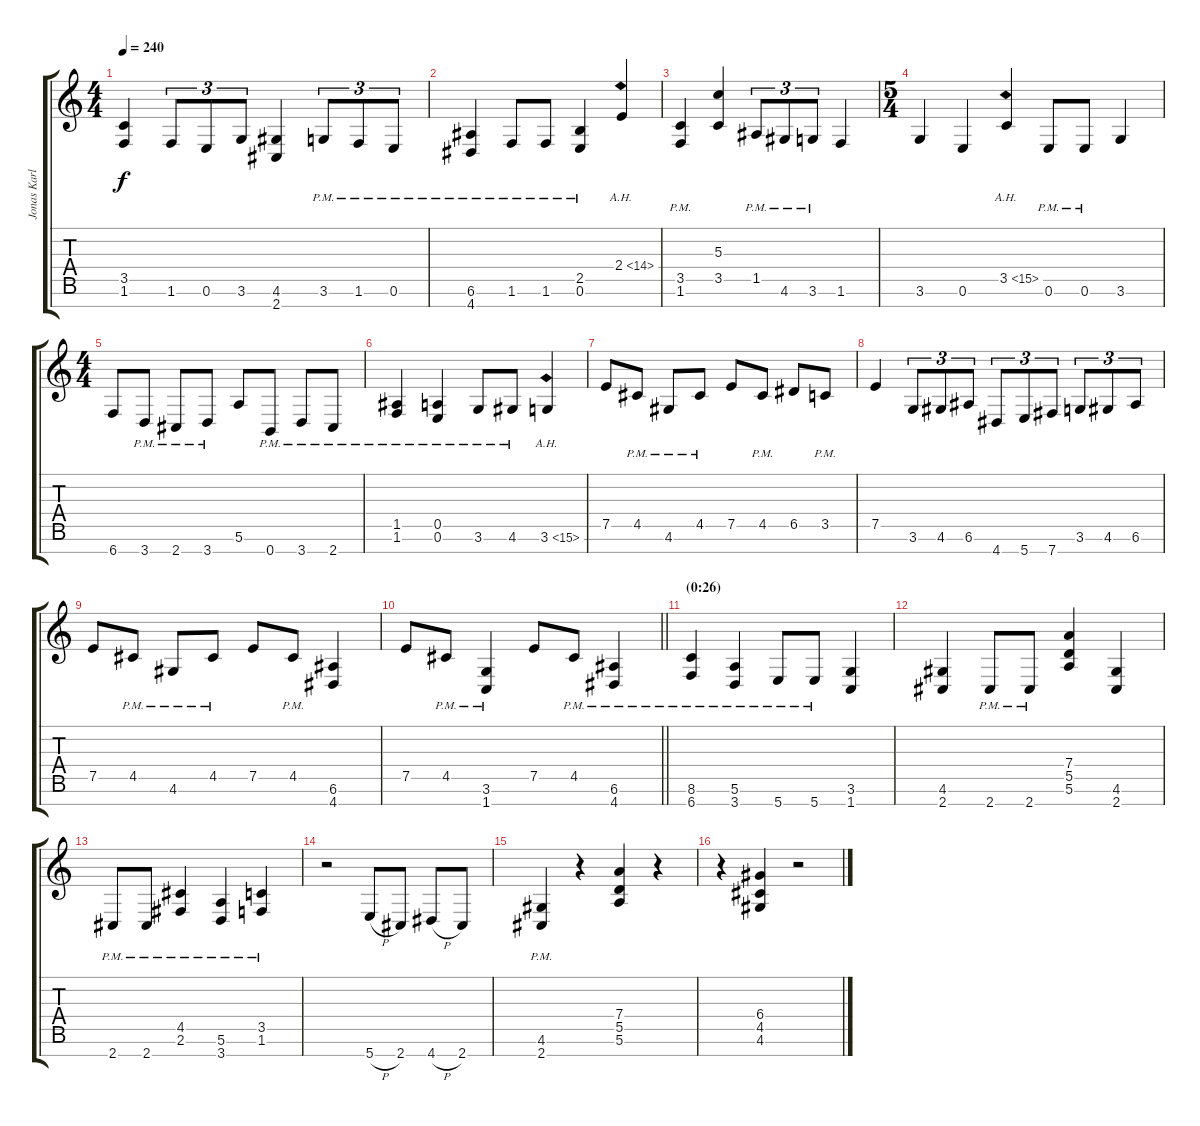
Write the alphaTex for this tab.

\track ("Jonas Karlsson" "Jonas Karl") {instrument distortionguitar}
\staff {score tabs}
\tuning (E4 B3 G3 D3 A2 E2 B1) {hide}
\ts (4 4)
\tempo 240
\clef g2
\ks c
(3.5 1.6).4{dy f} 1.6.8{tu (3 2)} 0.6.8{tu (3 2)} 3.6.8{tu (3 2)} (4.6 2.7).4 3.6{pm}.8{tu (3 2)} 1.6{pm}.8{tu (3 2)} 0.6{pm}.8{tu (3 2)} |
(6.6{pm} 4.7{pm}).4 1.6{pm}.8 1.6{pm}.8 (2.5{pm} 0.6{pm}).4 2.4{ah 12}.4 |
(3.5{pm} 1.6{pm}).4 (5.3 3.5).4 1.5{pm}.8{tu (3 2)} 4.6{pm}.8{tu (3 2)} 3.6{pm}.8{tu (3 2)} 1.6.4 |
\ts (5 4)
3.6.4 0.6.4 3.5{ah 12}.4 0.6{pm}.8 0.6{pm}.8 3.6.4 |
\ts (4 4)
6.7.8 3.7{pm}.8 2.7{pm}.8 3.7{pm}.8 5.6.8 0.7{pm}.8 3.7{pm}.8 2.7{pm}.8 |
(1.5{pm} 1.6{pm}).4 (0.5{pm} 0.6{pm}).4 3.6{pm}.8 4.6{pm}.8 3.6{ah 12}.4 |
7.5.8 4.5{pm}.8 4.6{pm}.8 4.5{pm}.8 7.5.8 4.5{pm}.8 6.5.8 3.5{pm}.8 |
7.5.4 3.6.8{tu (3 2)} 4.6.8{tu (3 2)} 6.6.8{tu (3 2)} 4.7.8{tu (3 2)} 5.7.8{tu (3 2)} 7.7.8{tu (3 2)} 3.6.8{tu (3 2)} 4.6.8{tu (3 2)} 6.6.8{tu (3 2)} |
7.5.8 4.5{pm}.8 4.6{pm}.8 4.5{pm}.8 7.5.8 4.5{pm}.8 (6.6 4.7).4 |
\barLineRight lightlight
7.5.8 4.5{pm}.8 (3.6{pm} 1.7{pm}).4 7.5.8 4.5{pm}.8 (6.6{pm} 4.7{pm}).4 |
\section ("" "(0:26)")
(8.6{pm} 6.7{pm}).4 (5.6{pm} 3.7{pm}).4 5.7{pm}.8 5.7{pm}.8 (3.6 1.7).4 |
(4.6 2.7).4 2.7{pm}.8 2.7{pm}.8 (7.4 5.5 5.6).4 (4.6 2.7).4 |
2.7{pm}.8 2.7{pm}.8 (4.5{pm} 2.6{pm}).4 (5.6{pm} 3.7{pm}).4 (3.5{pm} 1.6{pm}).4 |
r.2 5.7{h}.8 2.7.8 4.7{h}.8 2.7.8 |
(4.6{pm} 2.7{pm}).4 r.4 (7.4 5.5 5.6).4 r.4 |
r.4 (6.4 4.5 4.6).4 r.2
